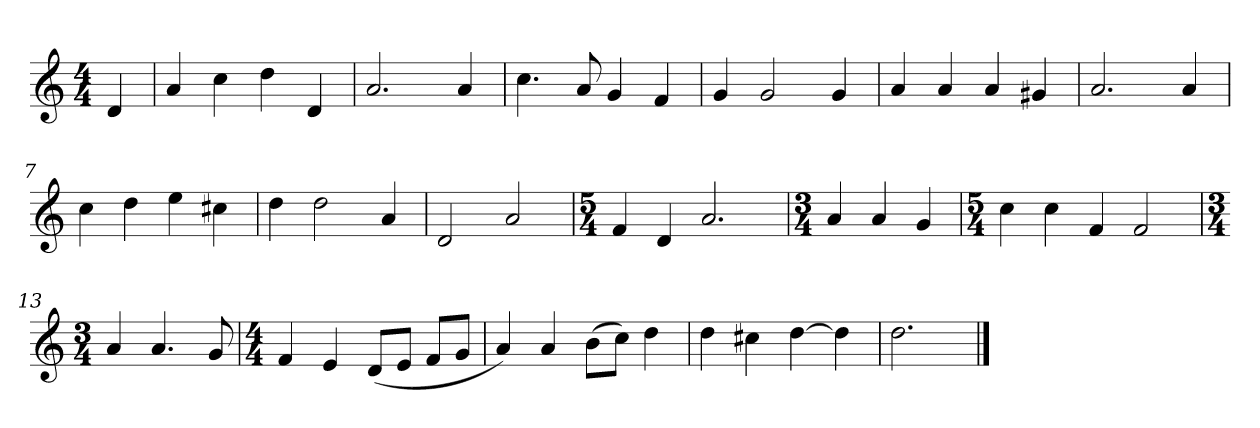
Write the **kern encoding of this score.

**kern
*part1
*staff1
*k[]
*M4/4
*MM120
=
4d
=1
4a
4cc
4dd
4d
=2
2.a
4a
=3
4.cc
8a
4g
4f
=4
4g
2g
4g
=5
4a
4a
4a
4g#X
=6
2.a
4a
=7
4cc
4dd
4ee
4cc#X
=8
4dd
2dd
4a
=9
2d
2a
=10
*M5/4
4f
4d
2.a
=11
*M3/4
4a
4a
4g
=12
*M5/4
4cc
4cc
4f
2f
=13
*M3/4
4a
4.a
8g
=14
*M4/4
4f
4e
(8dL
8eJ
8fL
8gJ
=15
4a)
4a
(8bL
8ccJ)
4dd
=16
4dd
4cc#X
[4dd
4dd]
=17
2.dd
==
*-
